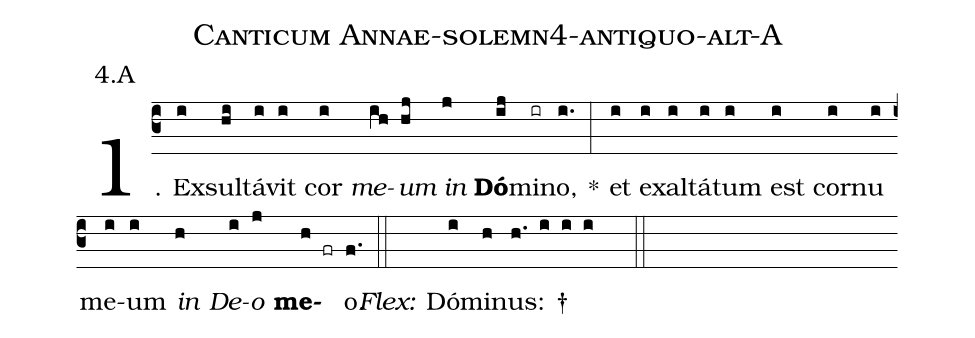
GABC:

name: Canticum Annae-solemn4-antiquo-alt-A;
annotation: 4.A;
%%
(c3)1. Ex(i)sul(hi)tá(i)vit(i) cor(i) <i>me</i>(ih)<i>um</i>(hj) <i>in</i>(j) <b>Dó</b>(ij)mi(ir)no,(i.) *(:) et(i) ex(i)al(i)tá(i)tum(i) est(i) cor(i)nu(i) me(i)um(i) <i>in</i>(h) <i>De</i>(i)<i>o</i>(j) <b>me</b>(h fr)o.(f.) (::)
<i>Flex:</i>()  Dó(i)mi(h)nus: †(h. i i i  ::)
